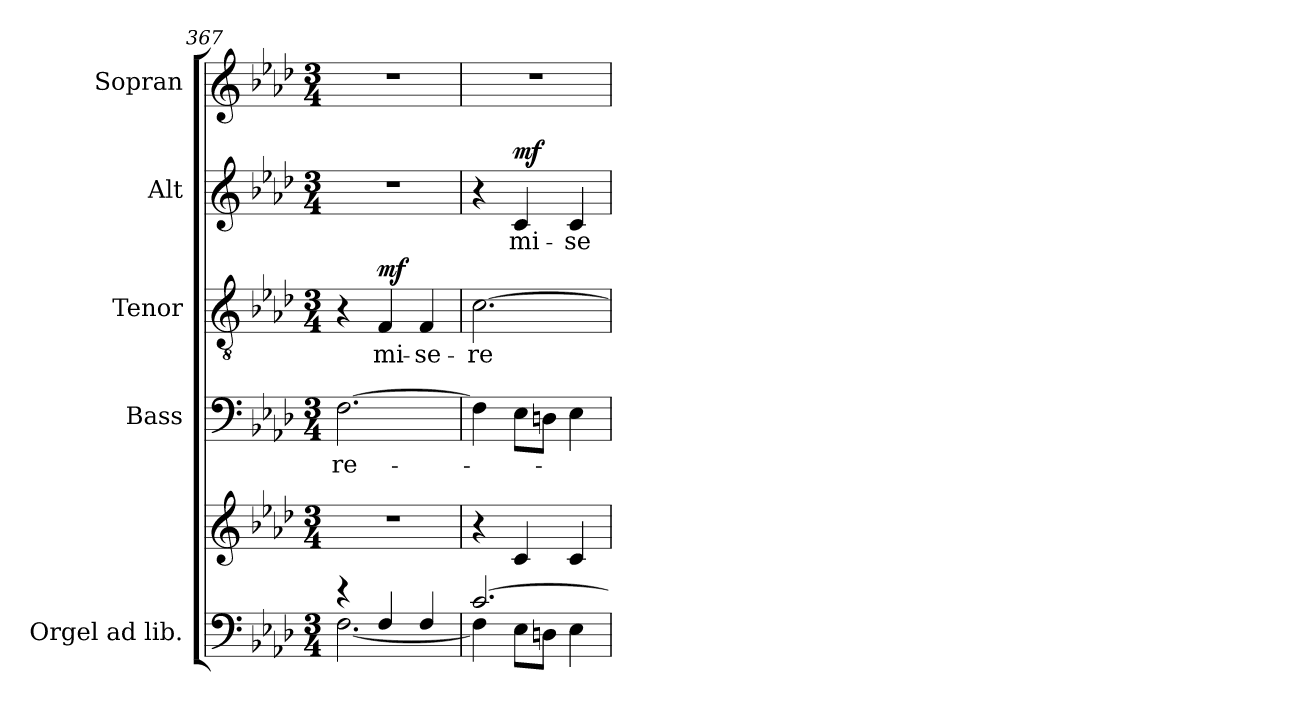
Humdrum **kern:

**kern	**kern	**kern	**text	**kern	**text	**dynam	**kern	**text	**dynam	**kern
*part5	*part5	*part4	*part4	*part3	*part3	*part3	*part2	*part2	*part2	*part1
*staff6	*staff5	*staff4	*staff4	*staff3	*staff3	*staff3	*staff2	*staff2	*staff2	*staff1
*I"Orgel ad lib.	*	*I"Bass	*	*I"Tenor	*	*	*I"Alt	*	*	*I"Sopran
*	*	*I'B.	*	*I'T.	*	*	*I'A.	*	*	*I'S.
*clefF4	*clefG2	*clefF4	*	*clefGv2	*	*	*clefG2	*	*	*clefG2
*k[b-e-a-d-]	*k[b-e-a-d-]	*k[b-e-a-d-]	*	*k[b-e-a-d-]	*	*	*k[b-e-a-d-]	*	*	*k[b-e-a-d-]
*A-:	*A-:	*A-:	*	*A-:	*	*	*A-:	*	*	*A-:
*M3/4	*M3/4	*M3/4	*	*M3/4	*	*	*M3/4	*	*	*M3/4
=367	=367	=367	=367	=367	=367	=367	=367	=367	=367	=367
*^	*	*	*	*	*	*	*	*	*	*
!	!	!	!	!LO:LY:b	!	!	!	!	!	!	!
4rd	[<2.F\	2.r	[2.F\	-re-	4r	.	.	2.r	.	.	2.r
!	!	!	!	!	!	!LO:LY:b	!LO:DY:a	!	!	!	!
4F/	.	.	.	.	4F/	mi-	mf	.	.	.	.
!	!	!	!	!	!	!LO:LY:b	!	!	!	!	!
4F/	.	.	.	.	4F/	-se-	.	.	.	.	.
!!LO:LB:g=z
=368	=368	=368	=368	=368	=368	=368	=368	=368	=368	=368	=368
!	!	!	!	!	!	!LO:LY:b	!	!	!	!	!
[>2.c/	4F\]	4r	4F\]	.	[2.c\	-re-	.	4r	.	.	2.r
!	!	!	!	!	!	!	!	!	!LO:LY:b	!LO:DY:a	!
.	8E-\L	4c/	8E-\L	.	.	.	.	4c/	mi-	mf	.
.	8Dn\J	.	8Dn\J	.	.	.	.	.	.	.	.
!	!	!	!	!	!	!	!	!	!LO:LY:b	!	!
.	4E-\	4c/	4E-\	.	.	.	.	4c/	-se-	.	.
*v	*v	*	*	*	*	*	*	*	*	*	*
=	=	=	=	=	=	=	=	=	=	=
*-	*-	*-	*-	*-	*-	*-	*-	*-	*-	*-
